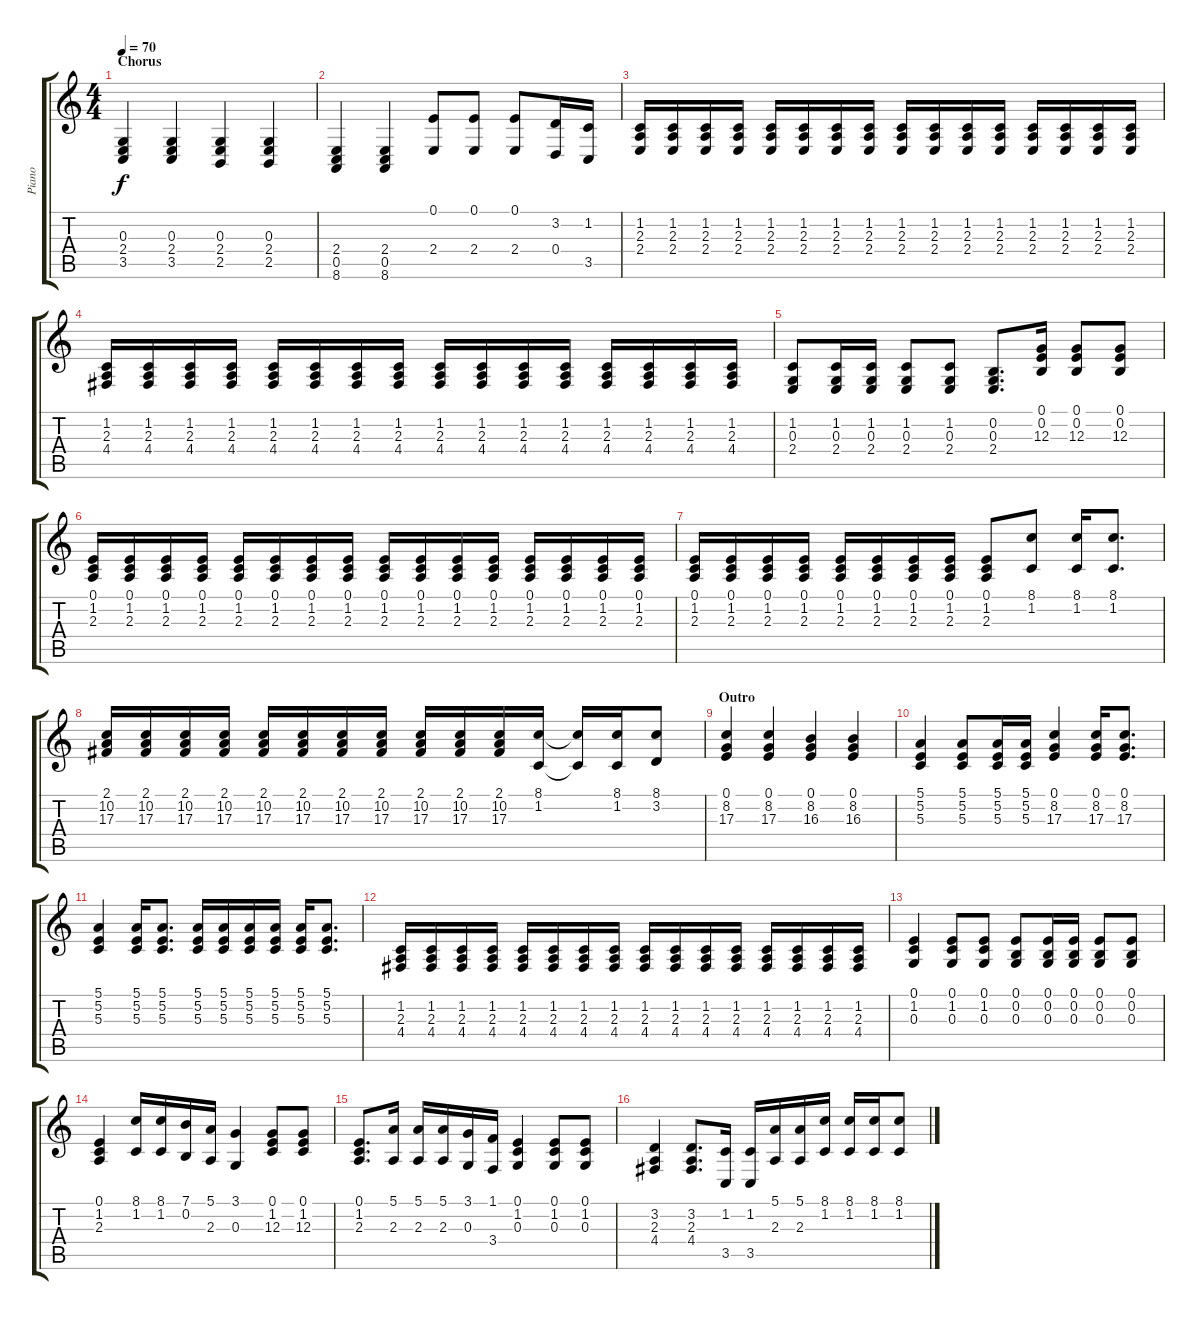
\track ("Piano" "Piano") {instrument brightacousticpiano}
\staff {score tabs}
\tuning (E4 B3 G3 D3 A2 E2) {hide}
\ts (4 4)
\section ("" "Chorus")
\tempo 70
\clef g2
\ks c
(0.3 2.4 3.5).4{dy f} (0.3 2.4 3.5).4 (0.3 2.4 2.5).4 (0.3 2.4 2.5).4 |
(2.4 0.5 8.6).4 (2.4 0.5 8.6).4 (0.1 2.4).8 (0.1 2.4).8 (0.1 2.4).8 (3.2 0.4).16 (1.2 3.5).16 |
(1.2 2.3 2.4).16 (1.2 2.3 2.4).16 (1.2 2.3 2.4).16 (1.2 2.3 2.4).16 (1.2 2.3 2.4).16 (1.2 2.3 2.4).16 (1.2 2.3 2.4).16 (1.2 2.3 2.4).16 (1.2 2.3 2.4).16 (1.2 2.3 2.4).16 (1.2 2.3 2.4).16 (1.2 2.3 2.4).16 (1.2 2.3 2.4).16 (1.2 2.3 2.4).16 (1.2 2.3 2.4).16 (1.2 2.3 2.4).16 |
(1.2 2.3 4.4).16 (1.2 2.3 4.4).16 (1.2 2.3 4.4).16 (1.2 2.3 4.4).16 (1.2 2.3 4.4).16 (1.2 2.3 4.4).16 (1.2 2.3 4.4).16 (1.2 2.3 4.4).16 (1.2 2.3 4.4).16 (1.2 2.3 4.4).16 (1.2 2.3 4.4).16 (1.2 2.3 4.4).16 (1.2 2.3 4.4).16 (1.2 2.3 4.4).16 (1.2 2.3 4.4).16 (1.2 2.3 4.4).16 |
(1.2 0.3 2.4).8 (1.2 0.3 2.4).16 (1.2 0.3 2.4).16 (1.2 0.3 2.4).8 (1.2 0.3 2.4).8 (0.2 0.3 2.4).8{d} (0.1 0.2 12.3).16 (0.1 0.2 12.3).8 (0.1 0.2 12.3).8 |
(0.1 1.2 2.3).16 (0.1 1.2 2.3).16 (0.1 1.2 2.3).16 (0.1 1.2 2.3).16 (0.1 1.2 2.3).16 (0.1 1.2 2.3).16 (0.1 1.2 2.3).16 (0.1 1.2 2.3).16 (0.1 1.2 2.3).16 (0.1 1.2 2.3).16 (0.1 1.2 2.3).16 (0.1 1.2 2.3).16 (0.1 1.2 2.3).16 (0.1 1.2 2.3).16 (0.1 1.2 2.3).16 (0.1 1.2 2.3).16 |
(0.1 1.2 2.3).16 (0.1 1.2 2.3).16 (0.1 1.2 2.3).16 (0.1 1.2 2.3).16 (0.1 1.2 2.3).16 (0.1 1.2 2.3).16 (0.1 1.2 2.3).16 (0.1 1.2 2.3).16 (0.1 1.2 2.3).8 (8.1 1.2).8 (8.1 1.2).16 (8.1 1.2).8{d} |
(2.1 10.2 17.3).16 (2.1 10.2 17.3).16 (2.1 10.2 17.3).16 (2.1 10.2 17.3).16 (2.1 10.2 17.3).16 (2.1 10.2 17.3).16 (2.1 10.2 17.3).16 (2.1 10.2 17.3).16 (2.1 10.2 17.3).16 (2.1 10.2 17.3).16 (2.1 10.2 17.3).16 (8.1 1.2).16 (8.1{t} 1.2{t}).16 (8.1 1.2).16 (8.1 3.2).8 |
\section ("" "Outro")
(0.1 8.2 17.3).4 (0.1 8.2 17.3).4 (0.1 8.2 16.3).4 (0.1 8.2 16.3).4 |
(5.1 5.2 5.3).4 (5.1 5.2 5.3).8 (5.1 5.2 5.3).16 (5.1 5.2 5.3).16 (0.1 8.2 17.3).4 (0.1 8.2 17.3).16 (0.1 8.2 17.3).8{d} |
(5.1 5.2 5.3).4 (5.1 5.2 5.3).16 (5.1 5.2 5.3).8{d} (5.1 5.2 5.3).16 (5.1 5.2 5.3).16 (5.1 5.2 5.3).16 (5.1 5.2 5.3).16 (5.1 5.2 5.3).16 (5.1 5.2 5.3).8{d} |
(1.2 2.3 4.4).16 (1.2 2.3 4.4).16 (1.2 2.3 4.4).16 (1.2 2.3 4.4).16 (1.2 2.3 4.4).16 (1.2 2.3 4.4).16 (1.2 2.3 4.4).16 (1.2 2.3 4.4).16 (1.2 2.3 4.4).16 (1.2 2.3 4.4).16 (1.2 2.3 4.4).16 (1.2 2.3 4.4).16 (1.2 2.3 4.4).16 (1.2 2.3 4.4).16 (1.2 2.3 4.4).16 (1.2 2.3 4.4).16 |
(0.1 1.2 0.3).4 (0.1 1.2 0.3).8 (0.1 1.2 0.3).8 (0.1 0.2 0.3).8 (0.1 0.2 0.3).16 (0.1 0.2 0.3).16 (0.1 0.2 0.3).8 (0.1 0.2 0.3).8 |
(0.1 1.2 2.3).4 (8.1 1.2).16 (8.1 1.2).16 (7.1 0.2).16 (5.1 2.3).16 (3.1 0.3).4 (0.1 1.2 12.3).8 (0.1 1.2 12.3).8 |
(0.1 1.2 2.3).8{d} (5.1 2.3).16 (5.1 2.3).16 (5.1 2.3).16 (3.1 0.3).16 (1.1 3.4).16 (0.1 1.2 0.3).4 (0.1 1.2 0.3).8 (0.1 1.2 0.3).8 |
(3.2 2.3 4.4).4 (3.2 2.3 4.4).8{d} (1.2 3.5).16 (1.2 3.5).16 (5.1 2.3).16 (5.1 2.3).16 (8.1 1.2).16 (8.1 1.2).16 (8.1 1.2).16 (8.1 1.2).8
